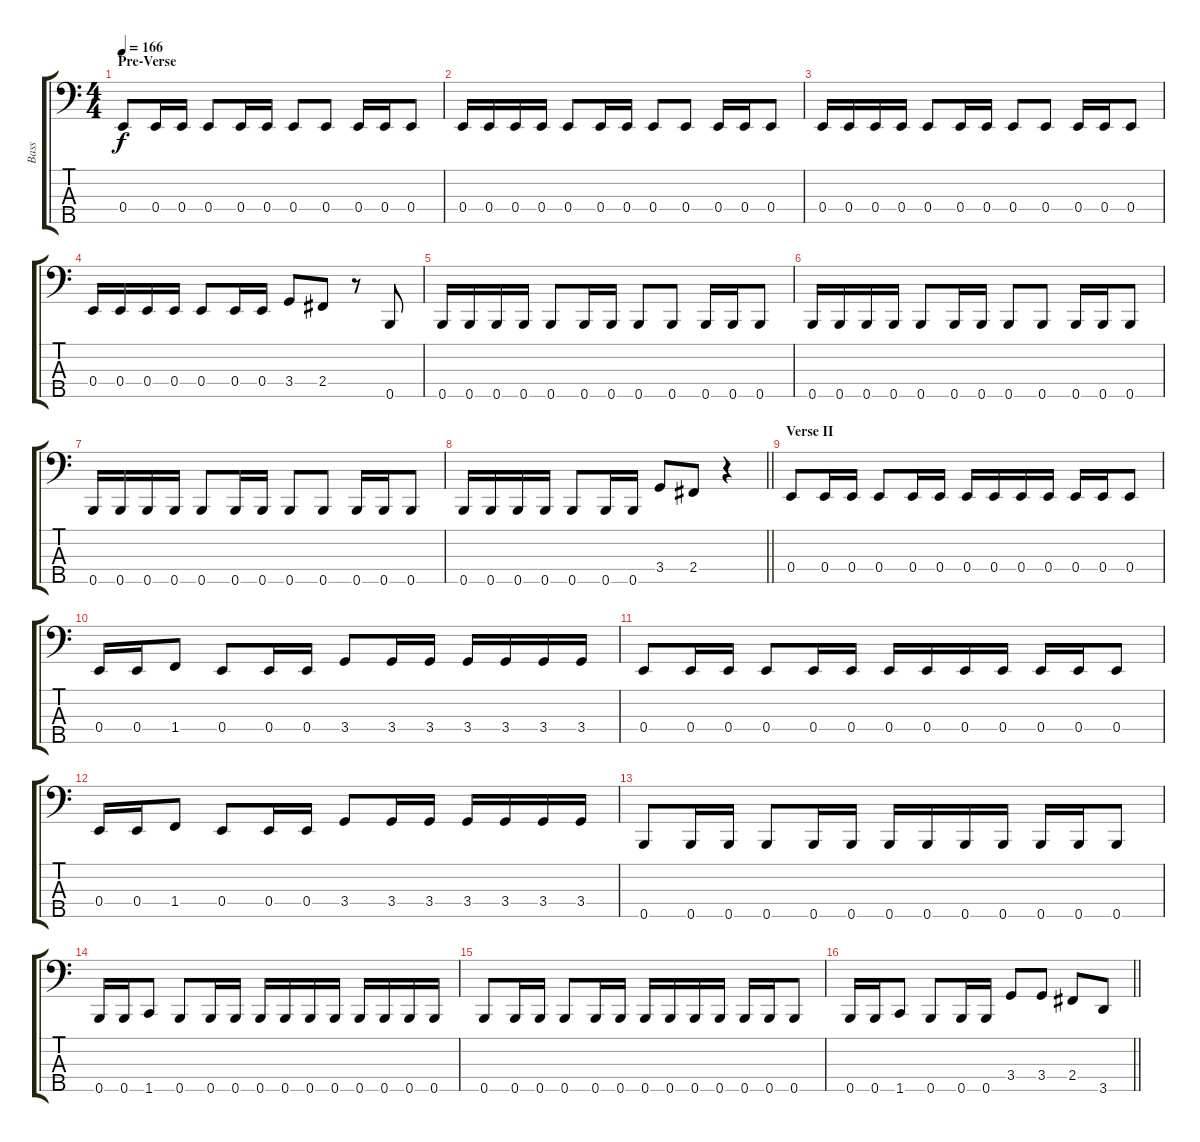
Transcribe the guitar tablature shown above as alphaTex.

\track ("Bass" "Bass") {instrument electricbassfinger}
\staff {score tabs}
\tuning (G2 D2 A1 E1 B0) {hide}
\ts (4 4)
\section ("" "Pre-Verse")
\tempo 166
\clef f4
\ks c
0.4.8{dy f} 0.4.16 0.4.16 0.4.8 0.4.16 0.4.16 0.4.8 0.4.8 0.4.16 0.4.16 0.4.8 |
0.4.16 0.4.16 0.4.16 0.4.16 0.4.8 0.4.16 0.4.16 0.4.8 0.4.8 0.4.16 0.4.16 0.4.8 |
0.4.16 0.4.16 0.4.16 0.4.16 0.4.8 0.4.16 0.4.16 0.4.8 0.4.8 0.4.16 0.4.16 0.4.8 |
0.4.16 0.4.16 0.4.16 0.4.16 0.4.8 0.4.16 0.4.16 3.4.8 2.4.8 r.8 0.5.8 |
0.5.16 0.5.16 0.5.16 0.5.16 0.5.8 0.5.16 0.5.16 0.5.8 0.5.8 0.5.16 0.5.16 0.5.8 |
0.5.16 0.5.16 0.5.16 0.5.16 0.5.8 0.5.16 0.5.16 0.5.8 0.5.8 0.5.16 0.5.16 0.5.8 |
0.5.16 0.5.16 0.5.16 0.5.16 0.5.8 0.5.16 0.5.16 0.5.8 0.5.8 0.5.16 0.5.16 0.5.8 |
\barLineRight lightlight
0.5.16 0.5.16 0.5.16 0.5.16 0.5.8 0.5.16 0.5.16 3.4.8 2.4.8 r.4 |
\section ("" "Verse II")
0.4.8 0.4.16 0.4.16 0.4.8 0.4.16 0.4.16 0.4.16 0.4.16 0.4.16 0.4.16 0.4.16 0.4.16 0.4.8 |
0.4.16 0.4.16 1.4.8 0.4.8 0.4.16 0.4.16 3.4.8 3.4.16 3.4.16 3.4.16 3.4.16 3.4.16 3.4.16 |
0.4.8 0.4.16 0.4.16 0.4.8 0.4.16 0.4.16 0.4.16 0.4.16 0.4.16 0.4.16 0.4.16 0.4.16 0.4.8 |
0.4.16 0.4.16 1.4.8 0.4.8 0.4.16 0.4.16 3.4.8 3.4.16 3.4.16 3.4.16 3.4.16 3.4.16 3.4.16 |
0.5.8 0.5.16 0.5.16 0.5.8 0.5.16 0.5.16 0.5.16 0.5.16 0.5.16 0.5.16 0.5.16 0.5.16 0.5.8 |
0.5.16 0.5.16 1.5.8 0.5.8 0.5.16 0.5.16 0.5.16 0.5.16 0.5.16 0.5.16 0.5.16 0.5.16 0.5.16 0.5.16 |
0.5.8 0.5.16 0.5.16 0.5.8 0.5.16 0.5.16 0.5.16 0.5.16 0.5.16 0.5.16 0.5.16 0.5.16 0.5.8 |
\barLineRight lightlight
0.5.16 0.5.16 1.5.8 0.5.8 0.5.16 0.5.16 3.4.8 3.4.8 2.4.8 3.5.8
